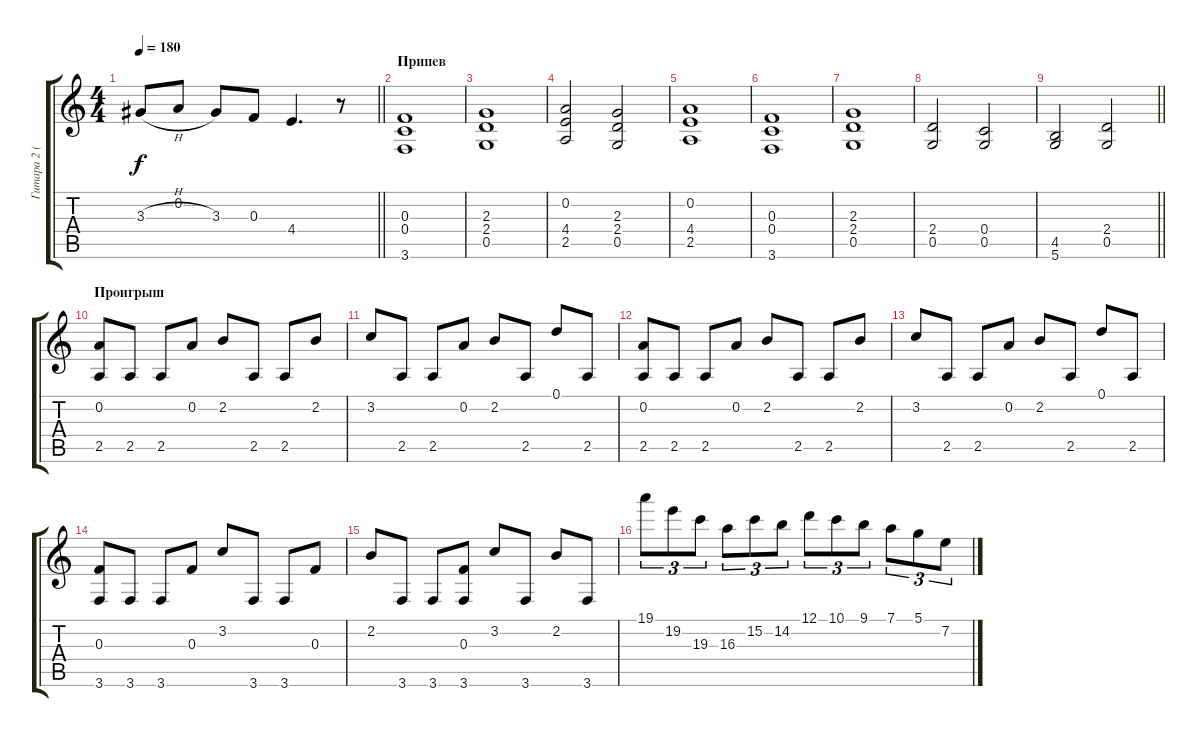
\track ("Гитара 2 (2)" "Гитара 2 (") {instrument distortionguitar}
\staff {score tabs}
\tuning (D4 A3 F3 C3 G2 D2) {hide}
\ts (4 4)
\tempo 180
\clef g2
\barLineRight lightlight
\ks c
3.3{h}.8{dy f} 0.2.8 3.3.8 0.3.8 4.4.4{d} r.8 |
\section ("" "Припев")
(0.3 0.4 3.6).1 |
(2.3 2.4 0.5).1 |
(0.2 4.4 2.5).2 (2.3 2.4 0.5).2 |
(0.2 4.4 2.5).1 |
(0.3 0.4 3.6).1 |
(2.3 2.4 0.5).1 |
(2.4 0.5).2 (0.4 0.5).2 |
\barLineRight lightlight
(4.5 5.6).2 (2.4 0.5).2 |
\section ("" "Проигрыш")
(0.2 2.5).8 2.5.8 2.5.8 0.2.8 2.2.8 2.5.8 2.5.8 2.2.8 |
3.2.8 2.5.8 2.5.8 0.2.8 2.2.8 2.5.8 0.1.8 2.5.8 |
(0.2 2.5).8 2.5.8 2.5.8 0.2.8 2.2.8 2.5.8 2.5.8 2.2.8 |
3.2.8 2.5.8 2.5.8 0.2.8 2.2.8 2.5.8 0.1.8 2.5.8 |
(0.3 3.6).8 3.6.8 3.6.8 0.3.8 3.2.8 3.6.8 3.6.8 0.3.8 |
2.2.8 3.6.8 3.6.8 (0.3 3.6).8 3.2.8 3.6.8 2.2.8 3.6.8 |
19.1.8{tu (3 2)} 19.2.8{tu (3 2)} 19.3.8{tu (3 2)} 16.3.8{tu (3 2)} 15.2.8{tu (3 2)} 14.2.8{tu (3 2)} 12.1.8{tu (3 2)} 10.1.8{tu (3 2)} 9.1.8{tu (3 2)} 7.1.8{tu (3 2)} 5.1.8{tu (3 2)} 7.2.8{tu (3 2)}
